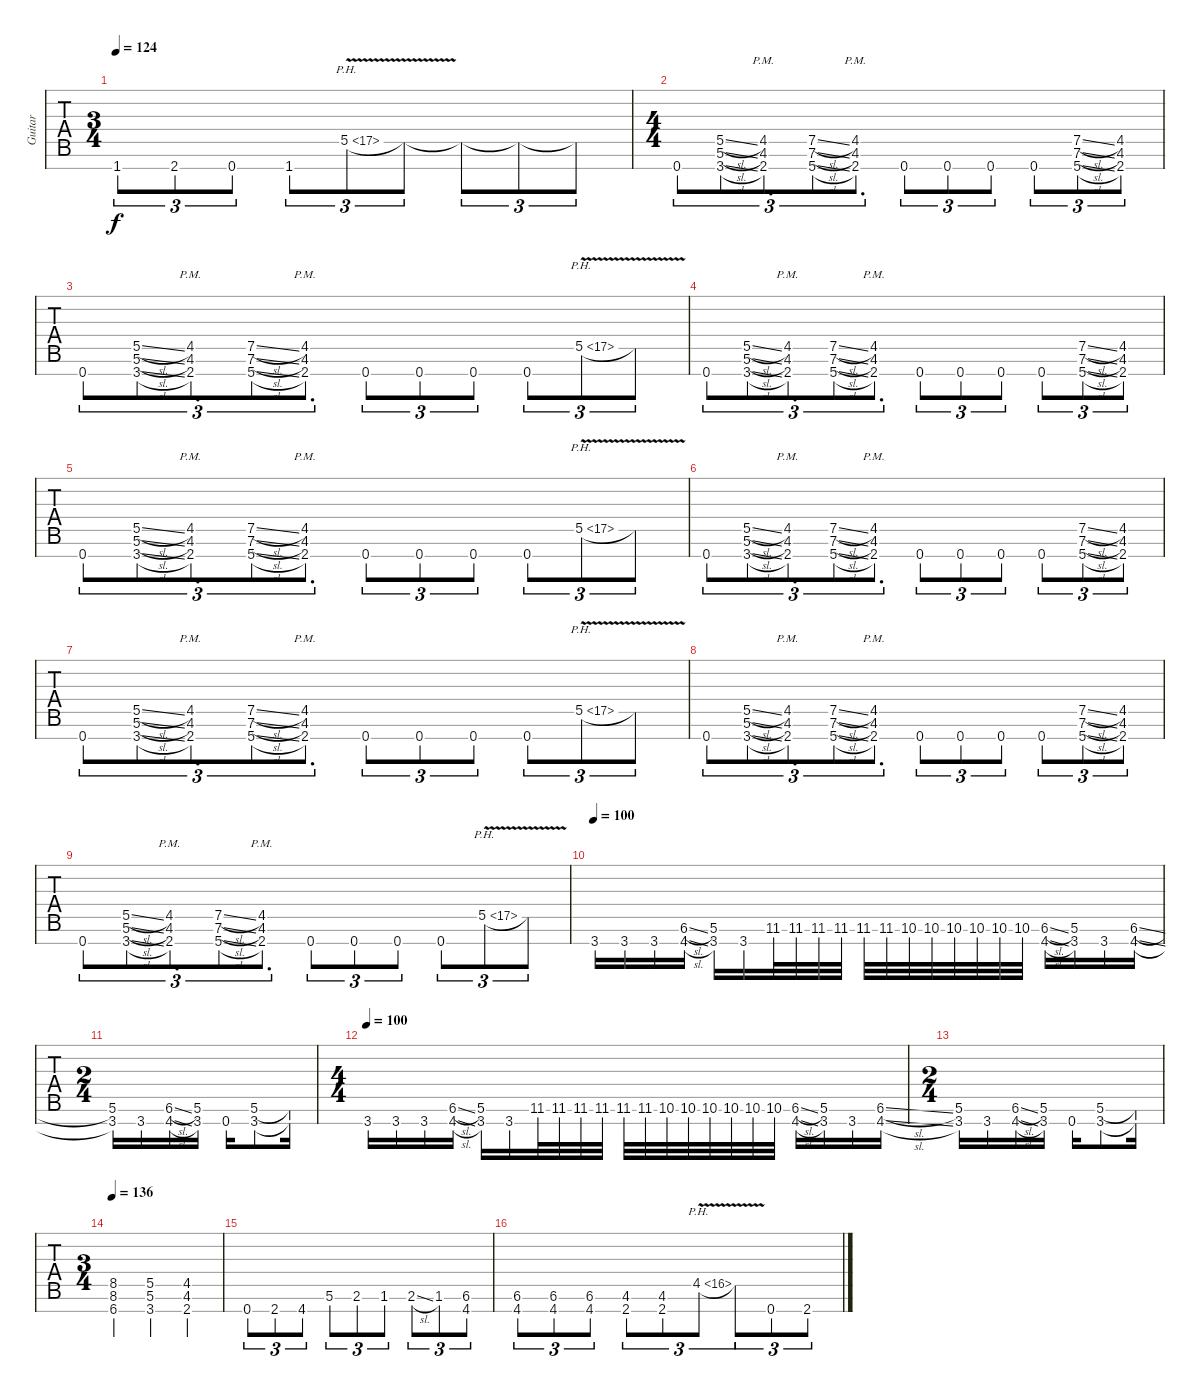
\track ("Guitar" "Guitar") {instrument distortionguitar}
\staff {tabs}
\tuning (Eb4 Bb3 Gb3 Db3 Ab2 Eb2 Bb1) {hide}
\ts (3 4)
\tempo 124
\clef f4
\ks c
1.7.8{tu (3 2) dy f} 2.7.8{tu (3 2)} 0.7.8{tu (3 2)} 1.7.8{tu (3 2)} 5.5{ph 12 v}.8{tu (3 2)} 5.5{t}.8{tu (3 2)} 5.5{t}.8{tu (3 2)} 5.5{t}.8{tu (3 2)} 5.5{t}.8{tu (3 2)} |
\ts (4 4)
0.7.8{tu (3 2)} (5.5{sl} 5.6{sl} 3.7{sl}).8{tu (3 2)} (4.5{pm} 4.6{pm} 2.7{pm}).8{d tu (3 2)} (7.5{sl} 7.6{sl} 5.7{sl}).8{tu (3 2)} (4.5{pm} 4.6{pm} 2.7{pm}).8{d tu (3 2)} 0.7.8{tu (3 2)} 0.7.8{tu (3 2)} 0.7.8{tu (3 2)} 0.7.8{tu (3 2)} (7.5{sl} 7.6{sl} 5.7{sl}).8{tu (3 2)} (4.5 4.6 2.7).8{tu (3 2)} |
0.7.8{tu (3 2)} (5.5{sl} 5.6{sl} 3.7{sl}).8{tu (3 2)} (4.5{pm} 4.6{pm} 2.7{pm}).8{d tu (3 2)} (7.5{sl} 7.6{sl} 5.7{sl}).8{tu (3 2)} (4.5{pm} 4.6{pm} 2.7{pm}).8{d tu (3 2)} 0.7.8{tu (3 2)} 0.7.8{tu (3 2)} 0.7.8{tu (3 2)} 0.7.8{tu (3 2)} 5.5{ph 12 v}.8{tu (3 2)} 5.5{t}.8{tu (3 2)} |
0.7.8{tu (3 2)} (5.5{sl} 5.6{sl} 3.7{sl}).8{tu (3 2)} (4.5{pm} 4.6{pm} 2.7{pm}).8{d tu (3 2)} (7.5{sl} 7.6{sl} 5.7{sl}).8{tu (3 2)} (4.5{pm} 4.6{pm} 2.7{pm}).8{d tu (3 2)} 0.7.8{tu (3 2)} 0.7.8{tu (3 2)} 0.7.8{tu (3 2)} 0.7.8{tu (3 2)} (7.5{sl} 7.6{sl} 5.7{sl}).8{tu (3 2)} (4.5 4.6 2.7).8{tu (3 2)} |
0.7.8{tu (3 2)} (5.5{sl} 5.6{sl} 3.7{sl}).8{tu (3 2)} (4.5{pm} 4.6{pm} 2.7{pm}).8{d tu (3 2)} (7.5{sl} 7.6{sl} 5.7{sl}).8{tu (3 2)} (4.5{pm} 4.6{pm} 2.7{pm}).8{d tu (3 2)} 0.7.8{tu (3 2)} 0.7.8{tu (3 2)} 0.7.8{tu (3 2)} 0.7.8{tu (3 2)} 5.5{ph 12 v}.8{tu (3 2)} 5.5{t}.8{tu (3 2)} |
0.7.8{tu (3 2)} (5.5{sl} 5.6{sl} 3.7{sl}).8{tu (3 2)} (4.5{pm} 4.6{pm} 2.7{pm}).8{d tu (3 2)} (7.5{sl} 7.6{sl} 5.7{sl}).8{tu (3 2)} (4.5{pm} 4.6{pm} 2.7{pm}).8{d tu (3 2)} 0.7.8{tu (3 2)} 0.7.8{tu (3 2)} 0.7.8{tu (3 2)} 0.7.8{tu (3 2)} (7.5{sl} 7.6{sl} 5.7{sl}).8{tu (3 2)} (4.5 4.6 2.7).8{tu (3 2)} |
0.7.8{tu (3 2)} (5.5{sl} 5.6{sl} 3.7{sl}).8{tu (3 2)} (4.5{pm} 4.6{pm} 2.7{pm}).8{d tu (3 2)} (7.5{sl} 7.6{sl} 5.7{sl}).8{tu (3 2)} (4.5{pm} 4.6{pm} 2.7{pm}).8{d tu (3 2)} 0.7.8{tu (3 2)} 0.7.8{tu (3 2)} 0.7.8{tu (3 2)} 0.7.8{tu (3 2)} 5.5{ph 12 v}.8{tu (3 2)} 5.5{t}.8{tu (3 2)} |
0.7.8{tu (3 2)} (5.5{sl} 5.6{sl} 3.7{sl}).8{tu (3 2)} (4.5{pm} 4.6{pm} 2.7{pm}).8{d tu (3 2)} (7.5{sl} 7.6{sl} 5.7{sl}).8{tu (3 2)} (4.5{pm} 4.6{pm} 2.7{pm}).8{d tu (3 2)} 0.7.8{tu (3 2)} 0.7.8{tu (3 2)} 0.7.8{tu (3 2)} 0.7.8{tu (3 2)} (7.5{sl} 7.6{sl} 5.7{sl}).8{tu (3 2)} (4.5 4.6 2.7).8{tu (3 2)} |
0.7.8{tu (3 2)} (5.5{sl} 5.6{sl} 3.7{sl}).8{tu (3 2)} (4.5{pm} 4.6{pm} 2.7{pm}).8{d tu (3 2)} (7.5{sl} 7.6{sl} 5.7{sl}).8{tu (3 2)} (4.5{pm} 4.6{pm} 2.7{pm}).8{d tu (3 2)} 0.7.8{tu (3 2)} 0.7.8{tu (3 2)} 0.7.8{tu (3 2)} 0.7.8{tu (3 2)} 5.5{ph 12 v}.8{tu (3 2)} 5.5{t}.8{tu (3 2)} |
\tempo 100
3.7.16 3.7.16 3.7.16 (6.6{sl} 4.7{sl}).16 (5.6 3.7).16 3.7.16 11.6.32 11.6.32 11.6.32 11.6.32 11.6.32 11.6.32 10.6.32 10.6.32 10.6.32 10.6.32 10.6.32 10.6.32 (6.6{sl} 4.7{sl}).16 (5.6 3.7).16 3.7.16 (6.6{sl} 4.7{sl}).16 |
\ts (2 4)
(5.6 3.7).16 3.7.16 (6.6{sl} 4.7{sl}).16 (5.6 3.7).16 0.7.16 (5.6 3.7).8 (5.6{t} 3.7{t}).16 |
\ts (4 4)
\tempo 100
3.7.16 3.7.16 3.7.16 (6.6{sl} 4.7{sl}).16 (5.6 3.7).16 3.7.16 11.6.32 11.6.32 11.6.32 11.6.32 11.6.32 11.6.32 10.6.32 10.6.32 10.6.32 10.6.32 10.6.32 10.6.32 (6.6{sl} 4.7{sl}).16 (5.6 3.7).16 3.7.16 (6.6{sl} 4.7{sl}).16 |
\ts (2 4)
(5.6 3.7).16 3.7.16 (6.6{sl} 4.7{sl}).16 (5.6 3.7).16 0.7.16 (5.6 3.7).8 (5.6{t} 3.7{t}).16 |
\ts (3 4)
\tempo 136
(8.5 8.6 6.7).4 (5.5 5.6 3.7).4 (4.5 4.6 2.7).4 |
0.7.8{tu (3 2)} 2.7.8{tu (3 2)} 4.7.8{tu (3 2)} 5.6.8{tu (3 2)} 2.6.8{tu (3 2)} 1.6.8{tu (3 2)} 2.6{sl}.8{tu (3 2)} 1.6.8{tu (3 2)} (6.6 4.7).8{tu (3 2)} |
(6.6 4.7).8{tu (3 2)} (6.6 4.7).8{tu (3 2)} (6.6 4.7).8{tu (3 2)} (4.6 2.7).8{tu (3 2)} (4.6 2.7).8{tu (3 2)} 4.5{ph 12 v}.8{tu (3 2)} 4.5{t}.8{tu (3 2)} 0.7.8{tu (3 2)} 2.7.8{tu (3 2)}
